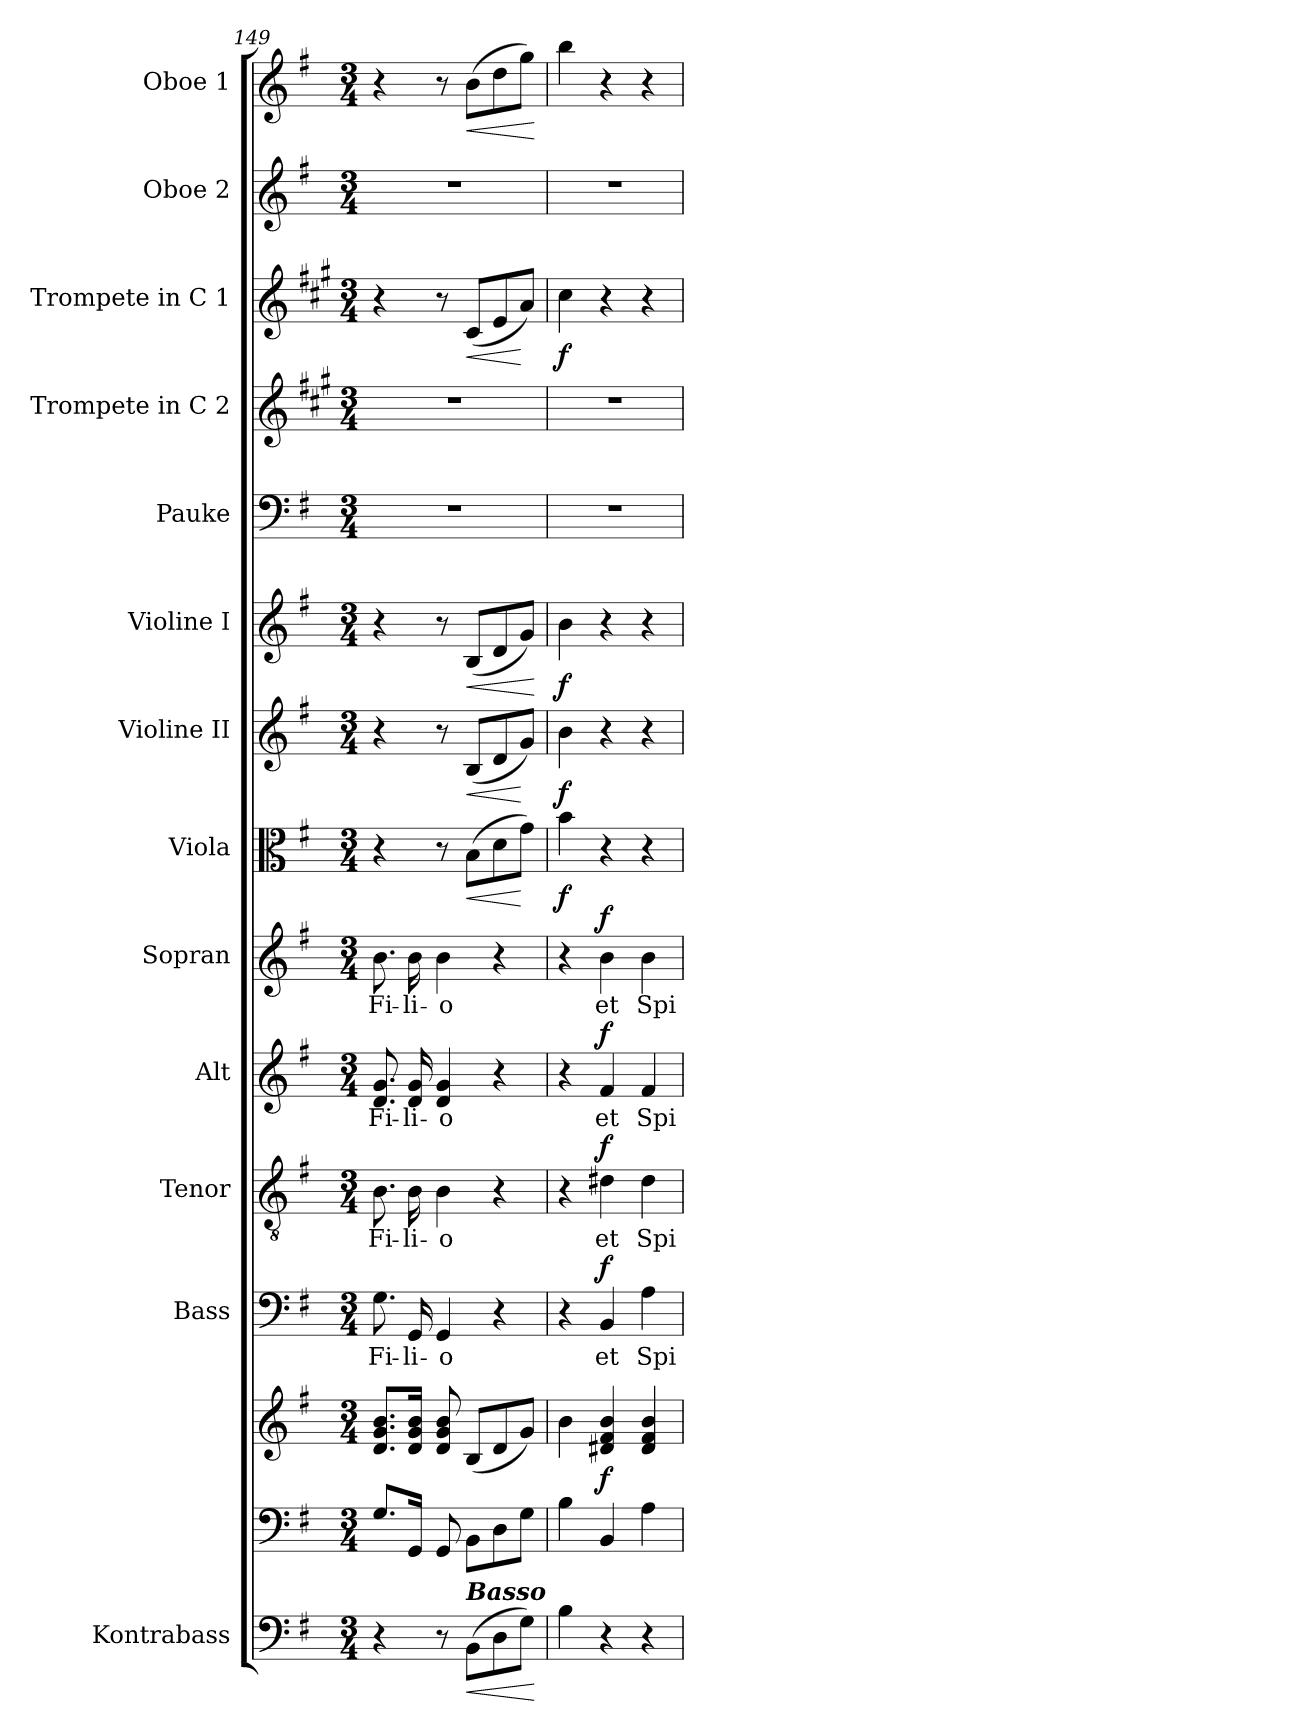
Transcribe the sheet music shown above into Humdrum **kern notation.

**kern	**dynam	**kern	**kern	**dynam	**kern	**text	**dynam	**kern	**text	**dynam	**kern	**text	**dynam	**kern	**text	**dynam	**kern	**dynam	**kern	**dynam	**kern	**dynam	**kern	**kern	**kern	**dynam	**kern	**kern	**dynam
*part14	*part14	*part13	*part13	*part13	*part12	*part12	*part12	*part11	*part11	*part11	*part10	*part10	*part10	*part9	*part9	*part9	*part8	*part8	*part7	*part7	*part6	*part6	*part5	*part4	*part3	*part3	*part2	*part1	*part1
*staff15	*staff15	*staff14	*staff13	*staff13/14	*staff12	*staff12	*staff12	*staff11	*staff11	*staff11	*staff10	*staff10	*staff10	*staff9	*staff9	*staff9	*staff8	*staff8	*staff7	*staff7	*staff6	*staff6	*staff5	*staff4	*staff3	*staff3	*staff2	*staff1	*staff1
*I"Kontrabass	*	*	*	*	*I"Bass	*	*	*I"Tenor	*	*	*I"Alt	*	*	*I"Sopran	*	*	*I"Viola	*	*I"Violine II	*	*I"Violine I	*	*I"Pauke	*I"Trompete in C 2	*I"Trompete in C 1	*	*I"Oboe 2	*I"Oboe 1	*
*I'Kb.	*	*	*	*	*I'B	*	*	*I'T	*	*	*I'A	*	*	*I'S	*	*	*I'Vla.	*	*I'Vl. II	*	*I'Vl. I	*	*I'Pk.	*	*	*	*I'Ob. 2	*I'Ob. 1	*
!!LO:PB:g=z
*clefF4	*	*clefF4	*clefG2	*	*clefF4	*	*	*clefGv2	*	*	*clefG2	*	*	*clefG2	*	*	*clefC3	*	*clefG2	*	*clefG2	*	*clefF4	*clefG2	*clefG2	*	*clefG2	*clefG2	*
*ITrd7c12	*	*	*	*	*	*	*	*	*	*	*	*	*	*	*	*	*	*	*	*	*	*	*	*ITrd1c2	*ITrd1c2	*	*	*	*
*k[f#]	*	*k[f#]	*k[f#]	*	*k[f#]	*	*	*k[f#]	*	*	*k[f#]	*	*	*k[f#]	*	*	*k[f#]	*	*k[f#]	*	*k[f#]	*	*k[f#]	*k[f#]	*k[f#]	*	*k[f#]	*k[f#]	*
*G:	*	*G:	*G:	*	*G:	*	*	*G:	*	*	*G:	*	*	*G:	*	*	*G:	*	*G:	*	*G:	*	*G:	*G:	*G:	*	*G:	*G:	*
*M3/4	*	*M3/4	*M3/4	*	*M3/4	*	*	*M3/4	*	*	*M3/4	*	*	*M3/4	*	*	*M3/4	*	*M3/4	*	*M3/4	*	*M3/4	*M3/4	*M3/4	*	*M3/4	*M3/4	*
=149	=149	=149	=149	=149	=149	=149	=149	=149	=149	=149	=149	=149	=149	=149	=149	=149	=149	=149	=149	=149	=149	=149	=149	=149	=149	=149	=149	=149	=149
!	!	!	!	!	!	!LO:LY:b	!	!	!LO:LY:b	!	!	!LO:LY:b	!	!	!LO:LY:b	!	!	!	!	!	!	!	!	!	!	!	!	!	!
4r	.	8.G/L	8.d/ 8.g/ 8.b/L	.	8.G\	Fi-	.	8.B\	Fi-	.	8.d/ 8.g/	Fi-	.	8.b\	Fi-	.	4r	.	4r	.	4r	.	2.r	2.r	4r	.	2.r	4r	.
!	!	!	!	!	!	!LO:LY:b	!	!	!LO:LY:b	!	!	!LO:LY:b	!	!	!LO:LY:b	!	!	!	!	!	!	!	!	!	!	!	!	!	!
.	.	16GG/Jk	16d/ 16g/ 16b/Jk	.	16GG/	-li-	.	16B\	-li-	.	16d/ 16g/	-li-	.	16b\	-li-	.	.	.	.	.	.	.	.	.	.	.	.	.	.
!	!	!	!	!	!	!LO:LY:b	!	!	!LO:LY:b	!	!	!LO:LY:b	!	!	!LO:LY:b	!	!	!	!	!	!	!	!	!	!	!	!	!	!
8r	.	8GG/	8d/ 8g/ 8b/	.	4GG/	-o	.	4B\	-o	.	4d/ 4g/	-o	.	4b\	-o	.	8r	.	8r	.	8r	.	.	.	8r	.	.	8r	.
!LO:TX:a:Bi:t=Basso	!	!	!	!	!	!	!	!	!	!	!	!	!	!	!	!	!	!	!	!	!	!	!	!	!	!	!	!	!
!	!LO:HP:b	!	!	!	!	!	!	!	!	!	!	!	!	!	!	!	!	!LO:HP:b	!	!LO:HP:b	!	!LO:HP:b	!	!	!	!LO:HP:b	!	!	!LO:HP:b
(>8BBB\L	<	8BB\L	(<8B/L	.	.	.	.	.	.	.	.	.	.	.	.	.	(>8B\L	<	(<8B/L	<	(<8B/L	<	.	.	(<8B/L	<	.	(>8b\L	<
8DD\	.	8D\	8d/	.	4r	.	.	4r	.	.	4r	.	.	4r	.	.	8d\	.	8d/	.	8d/	.	.	.	8d/	.	.	8dd\	.
8GG\J)	.	8G\J	8g/J)	.	.	.	.	.	.	.	.	.	.	.	.	.	8g\J)	[	8g/J)	[	8g/J)	.	.	.	8g/J)	[	.	8gg\J)	.
.	[	.	.	.	.	.	.	.	.	.	.	.	.	.	.	.	.	.	.	.	.	[	.	.	.	.	.	.	[
=150	=150	=150	=150	=150	=150	=150	=150	=150	=150	=150	=150	=150	=150	=150	=150	=150	=150	=150	=150	=150	=150	=150	=150	=150	=150	=150	=150	=150	=150
!	!	!	!	!	!	!	!	!	!	!	!	!	!	!	!	!	!	!LO:DY:b	!	!LO:DY:b	!	!LO:DY:b	!	!	!	!LO:DY:b	!	!	!
4BB\	.	4B\	4b\	.	4r	.	.	4r	.	.	4r	.	.	4r	.	.	4b\	f	4b\	f	4b\	f	2.r	2.r	4b\	f	2.r	4bb\	.
!	!	!	!	!LO:DY:b	!	!LO:LY:b	!LO:DY:a	!	!LO:LY:b	!LO:DY:a	!	!LO:LY:b	!LO:DY:a	!	!LO:LY:b	!LO:DY:a	!	!	!	!	!	!	!	!	!	!	!	!	!
4r	.	4BB/	4d#X/ 4f#/ 4b/	f	4BB/	et	f	4d#X\	et	f	4f#/	et	f	4b\	et	f	4r	.	4r	.	4r	.	.	.	4r	.	.	4r	.
!	!	!	!	!	!	!LO:LY:b	!	!	!LO:LY:b	!	!	!LO:LY:b	!	!	!LO:LY:b	!	!	!	!	!	!	!	!	!	!	!	!	!	!
4r	.	4A\	4d#/ 4f#/ 4b/	.	4A\	Spi-	.	4d#\	Spi-	.	4f#/	Spi-	.	4b\	Spi-	.	4r	.	4r	.	4r	.	.	.	4r	.	.	4r	.
=	=	=	=	=	=	=	=	=	=	=	=	=	=	=	=	=	=	=	=	=	=	=	=	=	=	=	=	=	=
*-	*-	*-	*-	*-	*-	*-	*-	*-	*-	*-	*-	*-	*-	*-	*-	*-	*-	*-	*-	*-	*-	*-	*-	*-	*-	*-	*-	*-	*-
